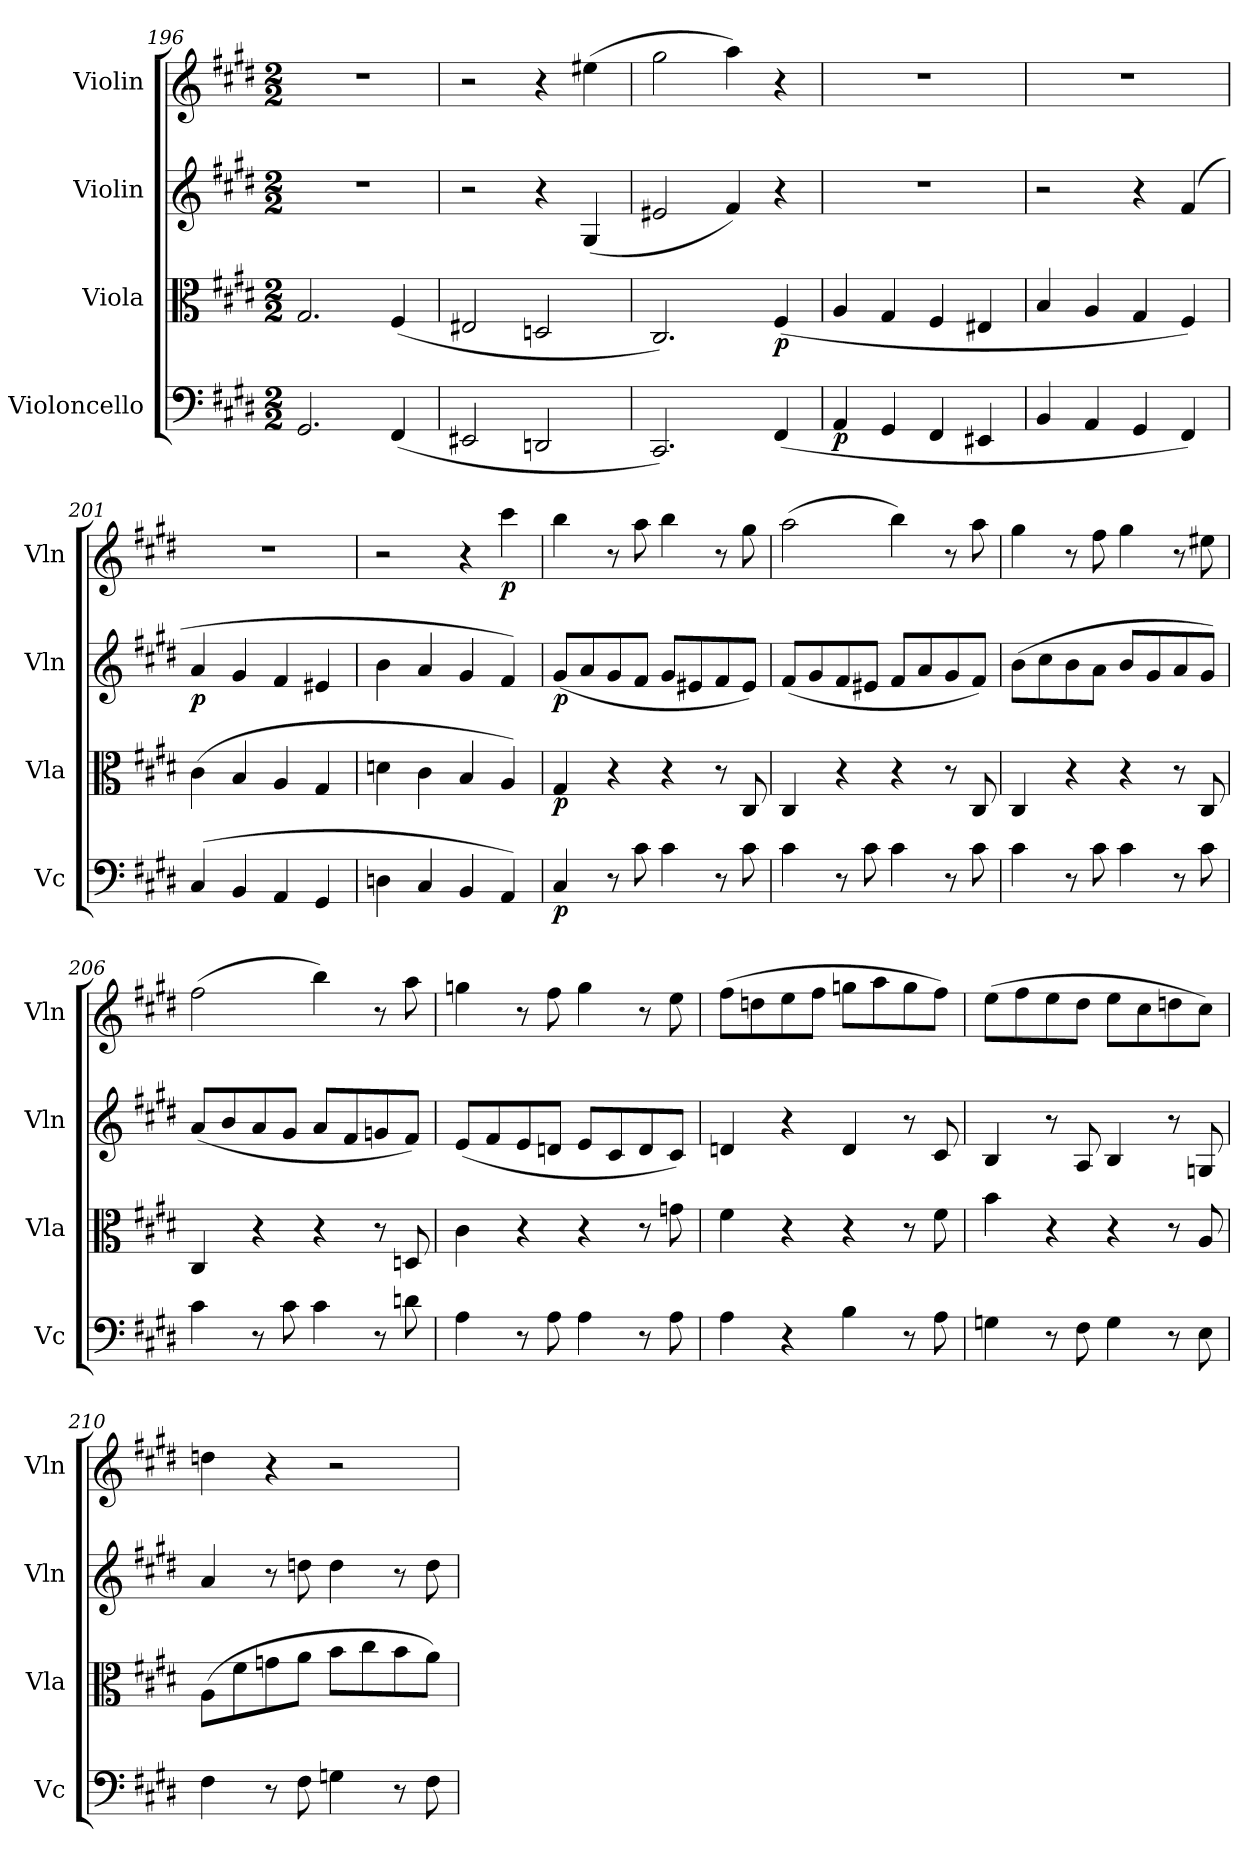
**kern	**dynam	**kern	**dynam	**kern	**dynam	**kern	**dynam
*part4	*part4	*part3	*part3	*part2	*part2	*part1	*part1
*staff4	*staff4	*staff3	*staff3	*staff2	*staff2	*staff1	*staff1
*I"Violoncello	*	*I"Viola	*	*I"Violin	*	*I"Violin	*
*I'Vc	*	*I'Vla	*	*I'Vln	*	*I'Vln	*
*clefF4	*	*clefC3	*	*clefG2	*	*clefG2	*
*k[f#c#g#d#]	*	*k[f#c#g#d#]	*	*k[f#c#g#d#]	*	*k[f#c#g#d#]	*
*M2/2	*	*M2/2	*	*M2/2	*	*M2/2	*
=196	=196	=196	=196	=196	=196	=196	=196
2.GG#/	.	2.G#/	.	1r	.	1r	.
(4FF#/	.	(4F#/	.	.	.	.	.
=197	=197	=197	=197	=197	=197	=197	=197
2EE#X/	.	2E#X/	.	2r	.	2r	.
2DDn/	.	2Dn/	.	4r	.	4r	.
.	.	.	.	(4G#/	.	(4ee#X\	.
=198	=198	=198	=198	=198	=198	=198	=198
2.CC#/)	.	2.C#/)	.	2e#X/	.	2gg#\	.
.	.	.	.	4f#/)	.	4aa\)	.
(4FF#/	.	(4F#/	p	4r	.	4r	.
=199	=199	=199	=199	=199	=199	=199	=199
4AA/	p	4A/	.	1r	.	1r	.
4GG#/	.	4G#/	.	.	.	.	.
4FF#/	.	4F#/	.	.	.	.	.
4EE#X/	.	4E#X/	.	.	.	.	.
=200	=200	=200	=200	=200	=200	=200	=200
4BB/	.	4B/	.	2r	.	1r	.
4AA/	.	4A/	.	.	.	.	.
4GG#/	.	4G#/	.	4r	.	.	.
4FF#/)	.	4F#/)	.	(4f#/	.	.	.
=201	=201	=201	=201	=201	=201	=201	=201
(4C#/	.	(4c#\	.	4a/	p	1r	.
4BB/	.	4B/	.	4g#/	.	.	.
4AA/	.	4A/	.	4f#/	.	.	.
4GG#/	.	4G#/	.	4e#X/	.	.	.
=202	=202	=202	=202	=202	=202	=202	=202
4Dn\	.	4dn\	.	4b\	.	2r	.
4C#/	.	4c#\	.	4a/	.	.	.
4BB/	.	4B/	.	4g#/	.	4r	.
4AA/)	.	4A/)	.	4f#/)	.	4ccc#\	p
=203	=203	=203	=203	=203	=203	=203	=203
4C#/	p	4G#/	p	(8g#/L	p	4bb\	.
.	.	.	.	8a/	.	.	.
8r	.	4r	.	8g#/	.	8r	.
8c#\	.	.	.	8f#/J	.	8aa\	.
4c#\	.	4r	.	8g#/L	.	4bb\	.
.	.	.	.	8e#X/	.	.	.
8r	.	8r	.	8f#/	.	8r	.
8c#\	.	8C#/	.	8e#/J)	.	8gg#\	.
=204	=204	=204	=204	=204	=204	=204	=204
4c#\	.	4C#/	.	(8f#/L	.	(2aa\	.
.	.	.	.	8g#/	.	.	.
8r	.	4r	.	8f#/	.	.	.
8c#\	.	.	.	8e#X/J	.	.	.
4c#\	.	4r	.	8f#/L	.	4bb\)	.
.	.	.	.	8a/	.	.	.
8r	.	8r	.	8g#/	.	8r	.
8c#\	.	8C#/	.	8f#/J)	.	8aa\	.
=205	=205	=205	=205	=205	=205	=205	=205
4c#\	.	4C#/	.	(8b\L	.	4gg#\	.
.	.	.	.	8cc#\	.	.	.
8r	.	4r	.	8b\	.	8r	.
8c#\	.	.	.	8a\J	.	8ff#\	.
4c#\	.	4r	.	8b/L	.	4gg#\	.
.	.	.	.	8g#/	.	.	.
8r	.	8r	.	8a/	.	8r	.
8c#\	.	8C#/	.	8g#/J)	.	8ee#X\	.
=206	=206	=206	=206	=206	=206	=206	=206
4c#\	.	4C#/	.	(8a/L	.	(2ff#\	.
.	.	.	.	8b/	.	.	.
8r	.	4r	.	8a/	.	.	.
8c#\	.	.	.	8g#/J	.	.	.
4c#\	.	4r	.	8a/L	.	4bb\)	.
.	.	.	.	8f#/	.	.	.
8r	.	8r	.	8gn/	.	8r	.
8dn\	.	8Dn/	.	8f#/J)	.	8aa\	.
=207	=207	=207	=207	=207	=207	=207	=207
4A\	.	4c#\	.	(8e/L	.	4ggn\	.
.	.	.	.	8f#/	.	.	.
8r	.	4r	.	8e/	.	8r	.
8A\	.	.	.	8dn/J	.	8ff#\	.
4A\	.	4r	.	8e/L	.	4gg\	.
.	.	.	.	8c#/	.	.	.
8r	.	8r	.	8d/	.	8r	.
8A\	.	8gn\	.	8c#/J)	.	8ee\	.
=208	=208	=208	=208	=208	=208	=208	=208
4A\	.	4f#\	.	4dn/	.	(8ff#\L	.
.	.	.	.	.	.	8ddn\	.
4r	.	4r	.	4r	.	8ee\	.
.	.	.	.	.	.	8ff#\J	.
4B\	.	4r	.	4d/	.	8ggn\L	.
.	.	.	.	.	.	8aa\	.
8r	.	8r	.	8r	.	8gg\	.
8A\	.	8f#\	.	8c#/	.	8ff#\J)	.
=209	=209	=209	=209	=209	=209	=209	=209
4Gn\	.	4b\	.	4B/	.	(8ee\L	.
.	.	.	.	.	.	8ff#\	.
8r	.	4r	.	8r	.	8ee\	.
8F#\	.	.	.	8A/	.	8dd#\J	.
4G\	.	4r	.	4B/	.	8ee\L	.
.	.	.	.	.	.	8cc#\	.
8r	.	8r	.	8r	.	8ddn\	.
8E\	.	8A/	.	8Gn/	.	8cc#\J)	.
=210	=210	=210	=210	=210	=210	=210	=210
4F#\	.	(8A\L	.	4a/	.	4ddn\	.
.	.	8f#\	.	.	.	.	.
8r	.	8gn\	.	8r	.	4r	.
8F#\	.	8a\J	.	8ddn\	.	.	.
4Gn\	.	8b\L	.	4dd\	.	2r	.
.	.	8cc#\	.	.	.	.	.
8r	.	8b\	.	8r	.	.	.
8F#\	.	8a\J)	.	8dd\	.	.	.
=	=	=	=	=	=	=	=
*-	*-	*-	*-	*-	*-	*-	*-
